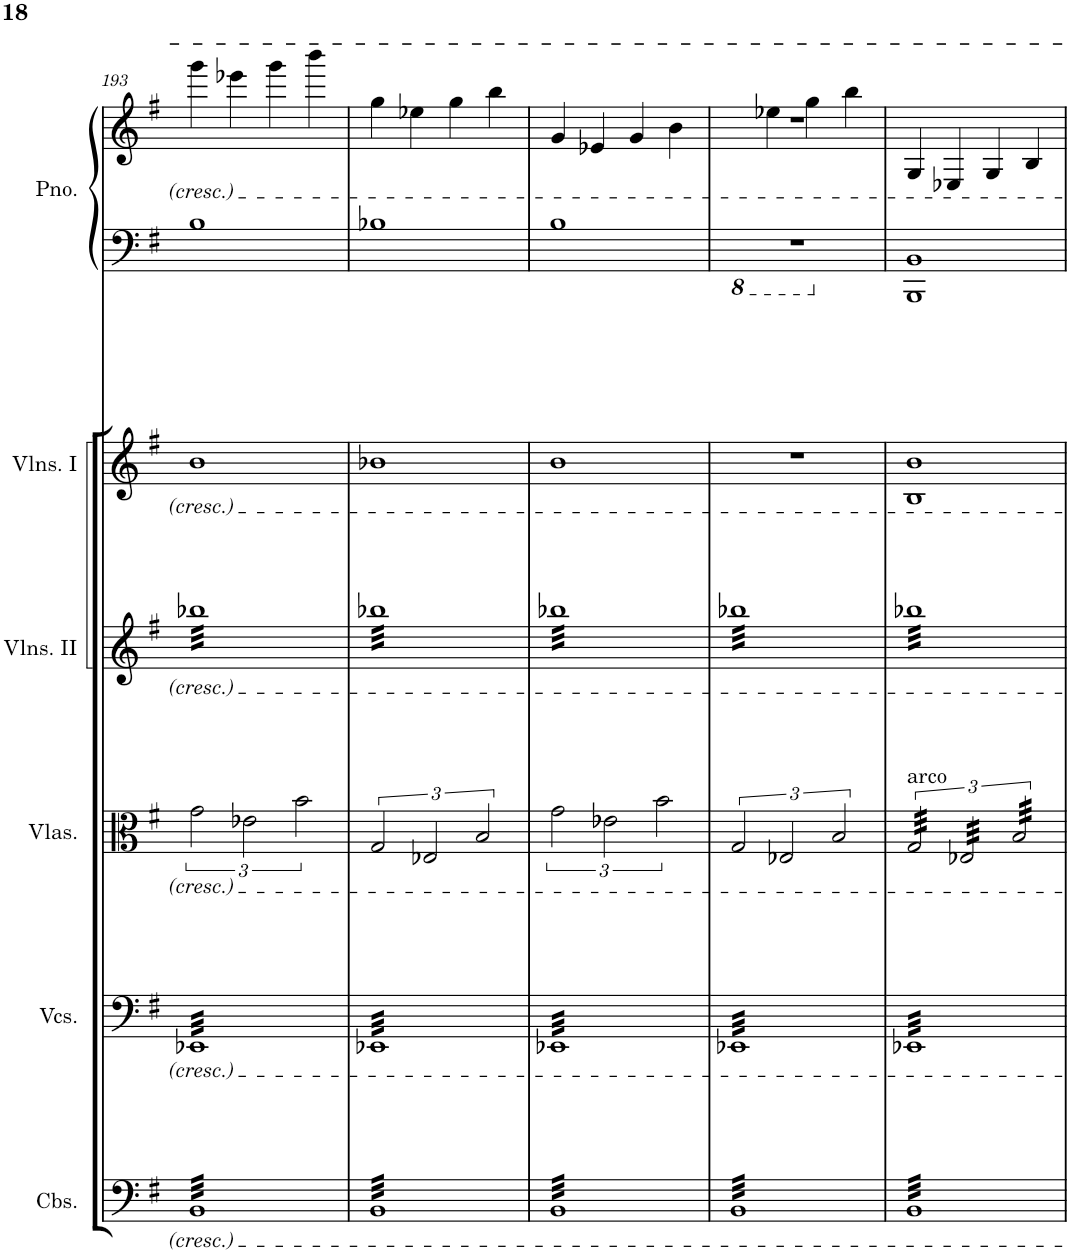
**kern	**kern	**kern	**kern	**kern	**kern	**kern
*part6	*part5	*part4	*part3	*part2	*part1	*part1
*staff7	*staff6	*staff5	*staff4	*staff3	*staff2	*staff1
*I"Contrabasses	*I"Violoncellos	*I"Violas	*I"Violins II	*I"Violins I	*I"Piano	*
*I'Cbs.	*I'Vcs.	*I'Vlas.	*I'Vlns. II	*I'Vlns. I	*I'Pno.	*
!!LO:PB:g=z
*clefF4	*clefF4	*clefC3	*clefG2	*clefG2	*clefF4	*clefG2
*Trd7c12	*	*	*	*	*	*
*k[f#]	*k[f#]	*k[f#]	*k[f#]	*k[f#]	*k[f#]	*k[f#]
*M2/2	*M2/2	*M2/2	*M2/2	*M2/2	*M2/2	*M2/2
=193	=193	=193	=193	=193	=193	=193
*tremolo	*	*	*	*	*	*
*	*tremolo	*	*	*	*	*
*	*	*	*tremolo	*	*	*
32BBLLL	32EE-XLLL	3g\	32bb-XLLL	1b	1B	4ggg\
32BB	32EE-X	.	32bb-X	.	.	.
32BB	32EE-X	.	32bb-X	.	.	.
32BB	32EE-X	.	32bb-X	.	.	.
32BB	32EE-X	.	32bb-X	.	.	.
32BB	32EE-X	.	32bb-X	.	.	.
32BB	32EE-X	.	32bb-X	.	.	.
32BB	32EE-X	.	32bb-X	.	.	.
32BB	32EE-X	.	32bb-X	.	.	4eee-X\
32BB	32EE-X	.	32bb-X	.	.	.
32BB	32EE-X	.	32bb-X	.	.	.
.	.	3e-X\	.	.	.	.
32BB	32EE-X	.	32bb-X	.	.	.
32BB	32EE-X	.	32bb-X	.	.	.
32BB	32EE-X	.	32bb-X	.	.	.
32BB	32EE-X	.	32bb-X	.	.	.
32BB	32EE-X	.	32bb-X	.	.	.
32BB	32EE-X	.	32bb-X	.	.	4ggg\
32BB	32EE-X	.	32bb-X	.	.	.
32BB	32EE-X	.	32bb-X	.	.	.
32BB	32EE-X	.	32bb-X	.	.	.
32BB	32EE-X	.	32bb-X	.	.	.
32BB	32EE-X	.	32bb-X	.	.	.
.	.	3b\	.	.	.	.
32BB	32EE-X	.	32bb-X	.	.	.
32BB	32EE-X	.	32bb-X	.	.	.
32BB	32EE-X	.	32bb-X	.	.	4bbb\
32BB	32EE-X	.	32bb-X	.	.	.
32BB	32EE-X	.	32bb-X	.	.	.
32BB	32EE-X	.	32bb-X	.	.	.
32BB	32EE-X	.	32bb-X	.	.	.
32BB	32EE-X	.	32bb-X	.	.	.
32BB	32EE-X	.	32bb-X	.	.	.
32BBJJJ	32EE-XJJJ	.	32bb-XJJJ	.	.	.
=194	=194	=194	=194	=194	=194	=194
32BBLLL	32EE-XLLL	3G/	32bb-XLLL	1b-X	1B-X	4gg\
32BB	32EE-X	.	32bb-X	.	.	.
32BB	32EE-X	.	32bb-X	.	.	.
32BB	32EE-X	.	32bb-X	.	.	.
32BB	32EE-X	.	32bb-X	.	.	.
32BB	32EE-X	.	32bb-X	.	.	.
32BB	32EE-X	.	32bb-X	.	.	.
32BB	32EE-X	.	32bb-X	.	.	.
32BB	32EE-X	.	32bb-X	.	.	4ee-X\
32BB	32EE-X	.	32bb-X	.	.	.
32BB	32EE-X	.	32bb-X	.	.	.
.	.	3E-X/	.	.	.	.
32BB	32EE-X	.	32bb-X	.	.	.
32BB	32EE-X	.	32bb-X	.	.	.
32BB	32EE-X	.	32bb-X	.	.	.
32BB	32EE-X	.	32bb-X	.	.	.
32BB	32EE-X	.	32bb-X	.	.	.
32BB	32EE-X	.	32bb-X	.	.	4gg\
32BB	32EE-X	.	32bb-X	.	.	.
32BB	32EE-X	.	32bb-X	.	.	.
32BB	32EE-X	.	32bb-X	.	.	.
32BB	32EE-X	.	32bb-X	.	.	.
32BB	32EE-X	.	32bb-X	.	.	.
.	.	3B/	.	.	.	.
32BB	32EE-X	.	32bb-X	.	.	.
32BB	32EE-X	.	32bb-X	.	.	.
32BB	32EE-X	.	32bb-X	.	.	4bb\
32BB	32EE-X	.	32bb-X	.	.	.
32BB	32EE-X	.	32bb-X	.	.	.
32BB	32EE-X	.	32bb-X	.	.	.
32BB	32EE-X	.	32bb-X	.	.	.
32BB	32EE-X	.	32bb-X	.	.	.
32BB	32EE-X	.	32bb-X	.	.	.
32BBJJJ	32EE-XJJJ	.	32bb-XJJJ	.	.	.
=195	=195	=195	=195	=195	=195	=195
32BBLLL	32EE-XLLL	3g\	32bb-XLLL	1b	1B	4g/
32BB	32EE-X	.	32bb-X	.	.	.
32BB	32EE-X	.	32bb-X	.	.	.
32BB	32EE-X	.	32bb-X	.	.	.
32BB	32EE-X	.	32bb-X	.	.	.
32BB	32EE-X	.	32bb-X	.	.	.
32BB	32EE-X	.	32bb-X	.	.	.
32BB	32EE-X	.	32bb-X	.	.	.
32BB	32EE-X	.	32bb-X	.	.	4e-X/
32BB	32EE-X	.	32bb-X	.	.	.
32BB	32EE-X	.	32bb-X	.	.	.
.	.	3e-X\	.	.	.	.
32BB	32EE-X	.	32bb-X	.	.	.
32BB	32EE-X	.	32bb-X	.	.	.
32BB	32EE-X	.	32bb-X	.	.	.
32BB	32EE-X	.	32bb-X	.	.	.
32BB	32EE-X	.	32bb-X	.	.	.
32BB	32EE-X	.	32bb-X	.	.	4g/
32BB	32EE-X	.	32bb-X	.	.	.
32BB	32EE-X	.	32bb-X	.	.	.
32BB	32EE-X	.	32bb-X	.	.	.
32BB	32EE-X	.	32bb-X	.	.	.
32BB	32EE-X	.	32bb-X	.	.	.
.	.	3b\	.	.	.	.
32BB	32EE-X	.	32bb-X	.	.	.
32BB	32EE-X	.	32bb-X	.	.	.
32BB	32EE-X	.	32bb-X	.	.	4b\
32BB	32EE-X	.	32bb-X	.	.	.
32BB	32EE-X	.	32bb-X	.	.	.
32BB	32EE-X	.	32bb-X	.	.	.
32BB	32EE-X	.	32bb-X	.	.	.
32BB	32EE-X	.	32bb-X	.	.	.
32BB	32EE-X	.	32bb-X	.	.	.
32BBJJJ	32EE-XJJJ	.	32bb-XJJJ	.	.	.
=196	=196	=196	=196	=196	=196	=196
*	*	*	*	*	*8ba	*
32BBLLL	32EE-XLLL	3G/	32bb-XLLL	1r	1r	1r
32BB	32EE-X	.	32bb-X	.	.	.
32BB	32EE-X	.	32bb-X	.	.	.
32BB	32EE-X	.	32bb-X	.	.	.
32BB	32EE-X	.	32bb-X	.	.	.
32BB	32EE-X	.	32bb-X	.	.	.
32BB	32EE-X	.	32bb-X	.	.	.
32BB	32EE-X	.	32bb-X	.	.	.
32BB	32EE-X	.	32bb-X	.	.	.
32BB	32EE-X	.	32bb-X	.	.	.
32BB	32EE-X	.	32bb-X	.	.	.
.	.	3E-X/	.	.	.	.
32BB	32EE-X	.	32bb-X	.	.	.
32BB	32EE-X	.	32bb-X	.	.	.
32BB	32EE-X	.	32bb-X	.	.	.
32BB	32EE-X	.	32bb-X	.	.	.
32BB	32EE-X	.	32bb-X	.	.	.
32BB	32EE-X	.	32bb-X	.	.	.
32BB	32EE-X	.	32bb-X	.	.	.
32BB	32EE-X	.	32bb-X	.	.	.
32BB	32EE-X	.	32bb-X	.	.	.
32BB	32EE-X	.	32bb-X	.	.	.
32BB	32EE-X	.	32bb-X	.	.	.
.	.	3B/	.	.	.	.
32BB	32EE-X	.	32bb-X	.	.	.
32BB	32EE-X	.	32bb-X	.	.	.
32BB	32EE-X	.	32bb-X	.	.	.
32BB	32EE-X	.	32bb-X	.	.	.
32BB	32EE-X	.	32bb-X	.	.	.
32BB	32EE-X	.	32bb-X	.	.	.
32BB	32EE-X	.	32bb-X	.	.	.
32BB	32EE-X	.	32bb-X	.	.	.
32BB	32EE-X	.	32bb-X	.	.	.
32BBJJJ	32EE-XJJJ	.	32bb-XJJJ	.	.	.
*	*	*	*	*	*X8ba	*
2.ryy	2.ryy	2.ryy	2.ryy	2.ryy	2.ryy	4ee-X\
.	.	.	.	.	.	4gg\
.	.	.	.	.	.	4bb\
=197	=197	=197	=197	=197	=197	=197
!	!	!LO:TX:a:t=arco	!	!	!	!
*	*	*tremolo	*	*	*	*
32BBLLL	32EE-XLLL	48G/LLL	32bb-XLLL	1B 1b	1BBB 1BB	4G/
.	.	48G/	.	.	.	.
32BB	32EE-X	.	32bb-X	.	.	.
.	.	48G/	.	.	.	.
32BB	32EE-X	48G/	32bb-X	.	.	.
.	.	48G/	.	.	.	.
32BB	32EE-X	.	32bb-X	.	.	.
.	.	48G/	.	.	.	.
32BB	32EE-X	48G/	32bb-X	.	.	.
.	.	48G/	.	.	.	.
32BB	32EE-X	.	32bb-X	.	.	.
.	.	48G/	.	.	.	.
32BB	32EE-X	48G/	32bb-X	.	.	.
.	.	48G/	.	.	.	.
32BB	32EE-X	.	32bb-X	.	.	.
.	.	48G/	.	.	.	.
32BB	32EE-X	48G/	32bb-X	.	.	4E-X/
.	.	48G/	.	.	.	.
32BB	32EE-X	.	32bb-X	.	.	.
.	.	48G/	.	.	.	.
32BB	32EE-X	48G/JJJ	32bb-X	.	.	.
.	.	48E-X/LLL	.	.	.	.
32BB	32EE-X	.	32bb-X	.	.	.
.	.	48E-X/	.	.	.	.
32BB	32EE-X	48E-X/	32bb-X	.	.	.
.	.	48E-X/	.	.	.	.
32BB	32EE-X	.	32bb-X	.	.	.
.	.	48E-X/	.	.	.	.
32BB	32EE-X	48E-X/	32bb-X	.	.	.
.	.	48E-X/	.	.	.	.
32BB	32EE-X	.	32bb-X	.	.	.
.	.	48E-X/	.	.	.	.
32BB	32EE-X	48E-X/	32bb-X	.	.	4G/
.	.	48E-X/	.	.	.	.
32BB	32EE-X	.	32bb-X	.	.	.
.	.	48E-X/	.	.	.	.
32BB	32EE-X	48E-X/	32bb-X	.	.	.
.	.	48E-X/	.	.	.	.
32BB	32EE-X	.	32bb-X	.	.	.
.	.	48E-X/	.	.	.	.
32BB	32EE-X	48E-X/	32bb-X	.	.	.
.	.	48E-X/JJJ	.	.	.	.
32BB	32EE-X	.	32bb-X	.	.	.
.	.	48B/LLL	.	.	.	.
32BB	32EE-X	48B/	32bb-X	.	.	.
.	.	48B/	.	.	.	.
32BB	32EE-X	.	32bb-X	.	.	.
.	.	48B/	.	.	.	.
32BB	32EE-X	48B/	32bb-X	.	.	4B/
.	.	48B/	.	.	.	.
32BB	32EE-X	.	32bb-X	.	.	.
.	.	48B/	.	.	.	.
32BB	32EE-X	48B/	32bb-X	.	.	.
.	.	48B/	.	.	.	.
32BB	32EE-X	.	32bb-X	.	.	.
.	.	48B/	.	.	.	.
32BB	32EE-X	48B/	32bb-X	.	.	.
.	.	48B/	.	.	.	.
32BB	32EE-X	.	32bb-X	.	.	.
.	.	48B/	.	.	.	.
32BB	32EE-X	48B/	32bb-X	.	.	.
.	.	48B/	.	.	.	.
32BBJJJ	32EE-XJJJ	.	32bb-XJJJ	.	.	.
*	*	*	*Xtremolo	*	*	*
*	*Xtremolo	*	*	*	*	*
*Xtremolo	*	*	*	*	*	*
.	.	48B/JJJ	.	.	.	.
*	*	*Xtremolo	*	*	*	*
=	=	=	=	=	=	=
*-	*-	*-	*-	*-	*-	*-
